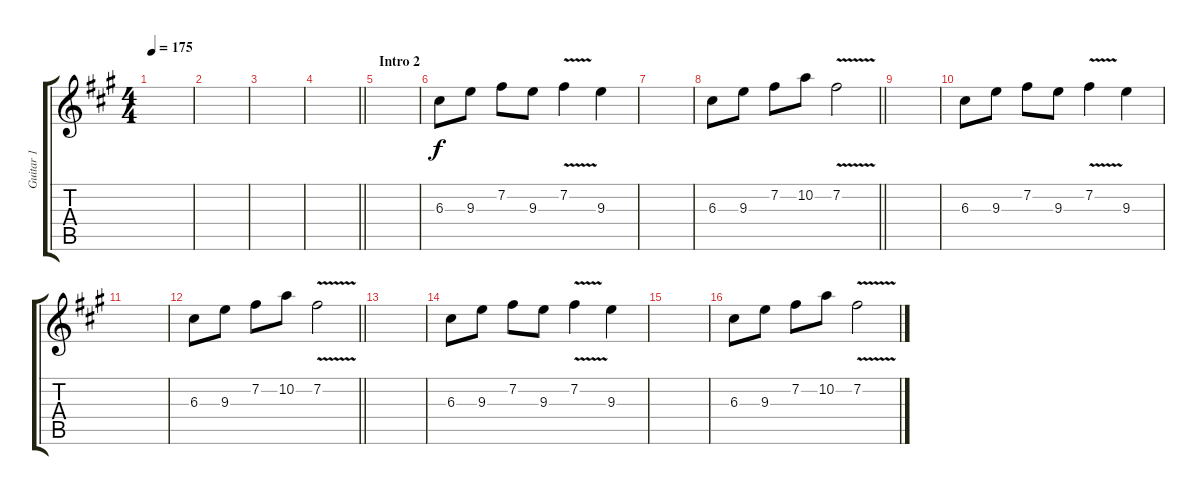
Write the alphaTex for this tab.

\track ("Guitar 1" "Guitar 1") {instrument distortionguitar}
\staff {score tabs}
\tuning (E4 B3 G3 D3 A2 E2) {hide}
\ts (4 4)
\tempo 175
\clef g2
\ks f#minor
|
|
|
\barLineRight lightlight
|
\section ("" "Intro 2")
|
6.3.8 9.3.8 7.2.8 9.3.8 7.2{v}.4 9.3.4 |
|
\barLineRight lightlight
6.3.8 9.3.8 7.2.8 10.2.8 7.2{v}.2 |
|
6.3.8 9.3.8 7.2.8 9.3.8 7.2{v}.4 9.3.4 |
|
\barLineRight lightlight
6.3.8 9.3.8 7.2.8 10.2.8 7.2{v}.2 |
|
6.3.8 9.3.8 7.2.8 9.3.8 7.2{v}.4 9.3.4 |
|
6.3.8 9.3.8 7.2.8 10.2.8 7.2{v}.2
